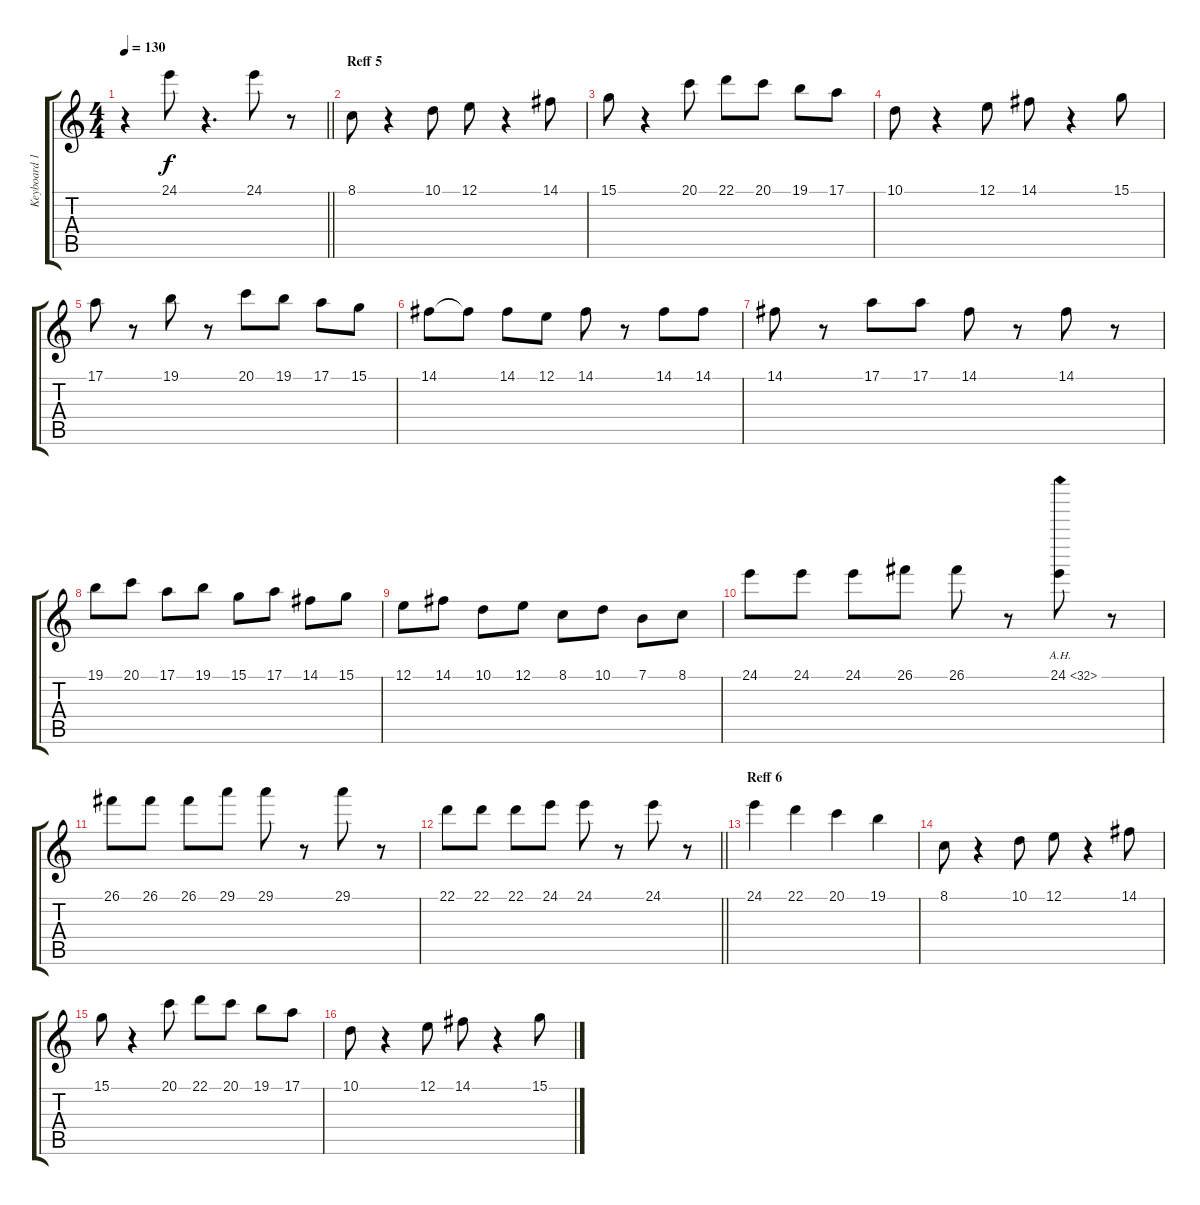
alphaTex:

\track ("Keyboard 1" "Keyboard 1") {instrument accordion}
\staff {score tabs}
\tuning (E4 B3 G3 D3 A2 E2) {hide}
\ts (4 4)
\tempo 130
\clef g2
\barLineRight lightlight
\ks c
r.4{dy f} 24.1.8 r.4{d} 24.1.8 r.8 |
\section ("" "Reff 5")
8.1.8{balance 3 instrument pad3polysynth} r.4 10.1.8 12.1.8 r.4 14.1.8 |
15.1.8 r.4 20.1.8 22.1.8 20.1.8 19.1.8 17.1.8 |
10.1.8 r.4 12.1.8 14.1.8 r.4 15.1.8 |
17.1.8 r.8 19.1.8 r.8 20.1.8 19.1.8 17.1.8 15.1.8 |
14.1.8 14.1{t}.8 14.1.8 12.1.8 14.1.8 r.8 14.1.8 14.1.8 |
14.1.8 r.8 17.1.8 17.1.8 14.1.8 r.8 14.1.8 r.8 |
19.1.8 20.1.8 17.1.8 19.1.8 15.1.8 17.1.8 14.1.8 15.1.8 |
12.1.8 14.1.8 10.1.8 12.1.8 8.1.8 10.1.8 7.1.8 8.1.8 |
24.1.8 24.1.8 24.1.8 26.1.8 26.1.8 r.8 24.1{ah 8}.8 r.8 |
26.1.8 26.1.8 26.1.8 29.1.8 29.1.8 r.8 29.1.8 r.8 |
\barLineRight lightlight
22.1.8 22.1.8 22.1.8 24.1.8 24.1.8 r.8 24.1.8 r.8 |
\section ("" "Reff 6")
24.1.4 22.1.4 20.1.4 19.1.4 |
8.1.8 r.4 10.1.8 12.1.8 r.4 14.1.8 |
15.1.8 r.4 20.1.8 22.1.8 20.1.8 19.1.8 17.1.8 |
10.1.8 r.4 12.1.8 14.1.8 r.4 15.1.8
